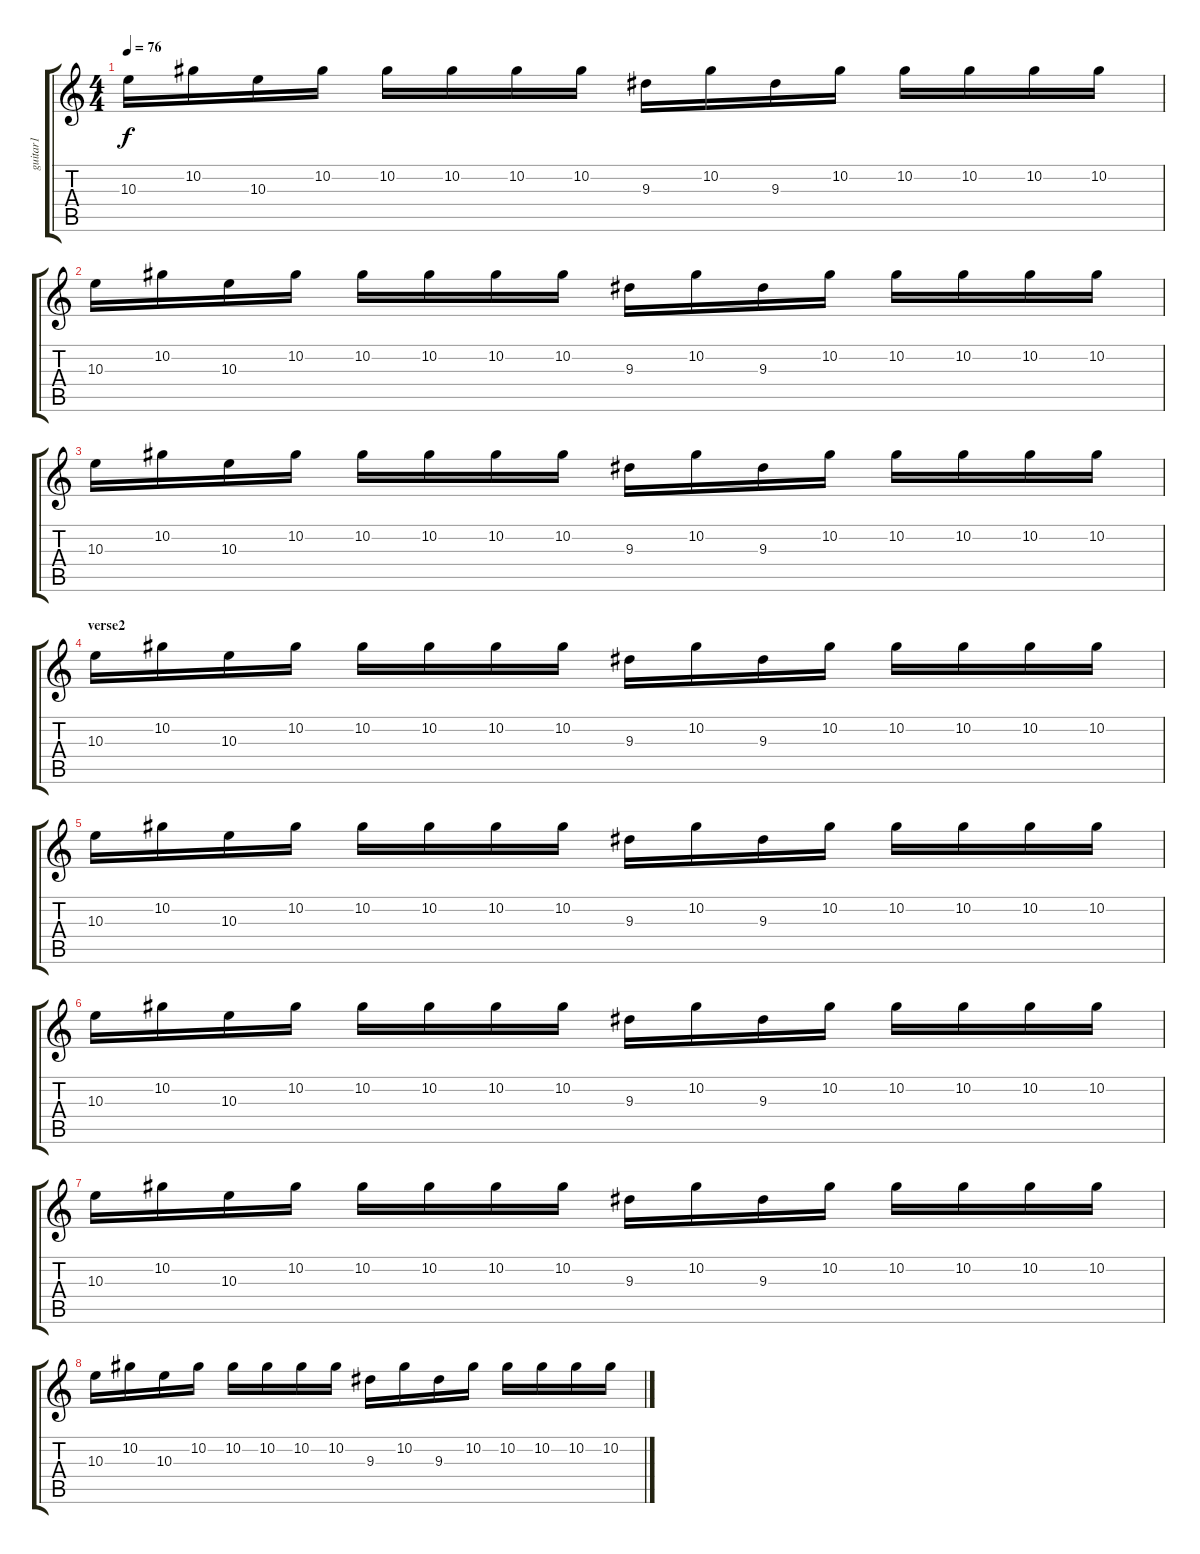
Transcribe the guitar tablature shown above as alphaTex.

\track ("guitar1" "guitar1") {instrument distortionguitar}
\staff {score tabs}
\tuning (Eb4 Bb3 Gb3 Db3 Ab2 Db2) {hide}
\ts (4 4)
\tempo 76
\clef g2
\ks c
10.3.16{dy f} 10.2.16 10.3.16 10.2.16 10.2.16 10.2.16 10.2.16 10.2.16 9.3.16 10.2.16 9.3.16 10.2.16 10.2.16 10.2.16 10.2.16 10.2.16 |
10.3.16 10.2.16 10.3.16 10.2.16 10.2.16 10.2.16 10.2.16 10.2.16 9.3.16 10.2.16 9.3.16 10.2.16 10.2.16 10.2.16 10.2.16 10.2.16 |
10.3.16 10.2.16 10.3.16 10.2.16 10.2.16 10.2.16 10.2.16 10.2.16 9.3.16 10.2.16 9.3.16 10.2.16 10.2.16 10.2.16 10.2.16 10.2.16 |
\section ("" "verse2")
10.3.16 10.2.16 10.3.16 10.2.16 10.2.16 10.2.16 10.2.16 10.2.16 9.3.16 10.2.16 9.3.16 10.2.16 10.2.16 10.2.16 10.2.16 10.2.16 |
10.3.16 10.2.16 10.3.16 10.2.16 10.2.16 10.2.16 10.2.16 10.2.16 9.3.16 10.2.16 9.3.16 10.2.16 10.2.16 10.2.16 10.2.16 10.2.16 |
10.3.16 10.2.16 10.3.16 10.2.16 10.2.16 10.2.16 10.2.16 10.2.16 9.3.16 10.2.16 9.3.16 10.2.16 10.2.16 10.2.16 10.2.16 10.2.16 |
10.3.16 10.2.16 10.3.16 10.2.16 10.2.16 10.2.16 10.2.16 10.2.16 9.3.16 10.2.16 9.3.16 10.2.16 10.2.16 10.2.16 10.2.16 10.2.16 |
10.3.16 10.2.16 10.3.16 10.2.16 10.2.16 10.2.16 10.2.16 10.2.16 9.3.16 10.2.16 9.3.16 10.2.16 10.2.16 10.2.16 10.2.16 10.2.16
